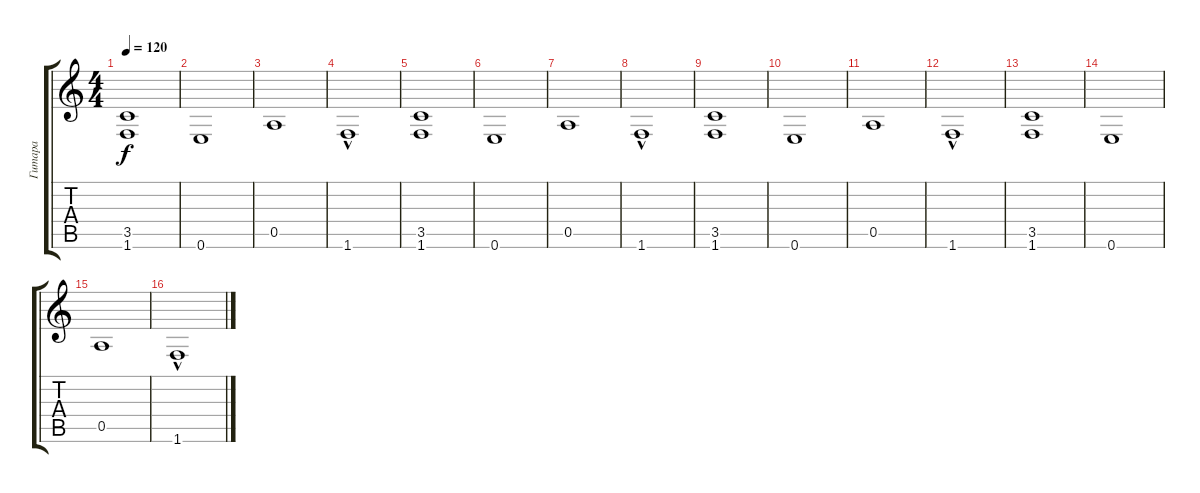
\track ("Гитара" "Гитара") {instrument distortionguitar}
\staff {score tabs}
\tuning (E4 B3 G3 D3 A2 E2) {hide}
\ts (4 4)
\tempo 120
\clef g2
\ks c
(3.5 1.6).1{dy f} |
0.6.1 |
0.5.1 |
1.6{hac}.1 |
(3.5 1.6).1 |
0.6.1 |
0.5.1 |
1.6{hac}.1 |
(3.5 1.6).1 |
0.6.1 |
0.5.1 |
1.6{hac}.1 |
(3.5 1.6).1 |
0.6.1 |
0.5.1 |
1.6{hac}.1
